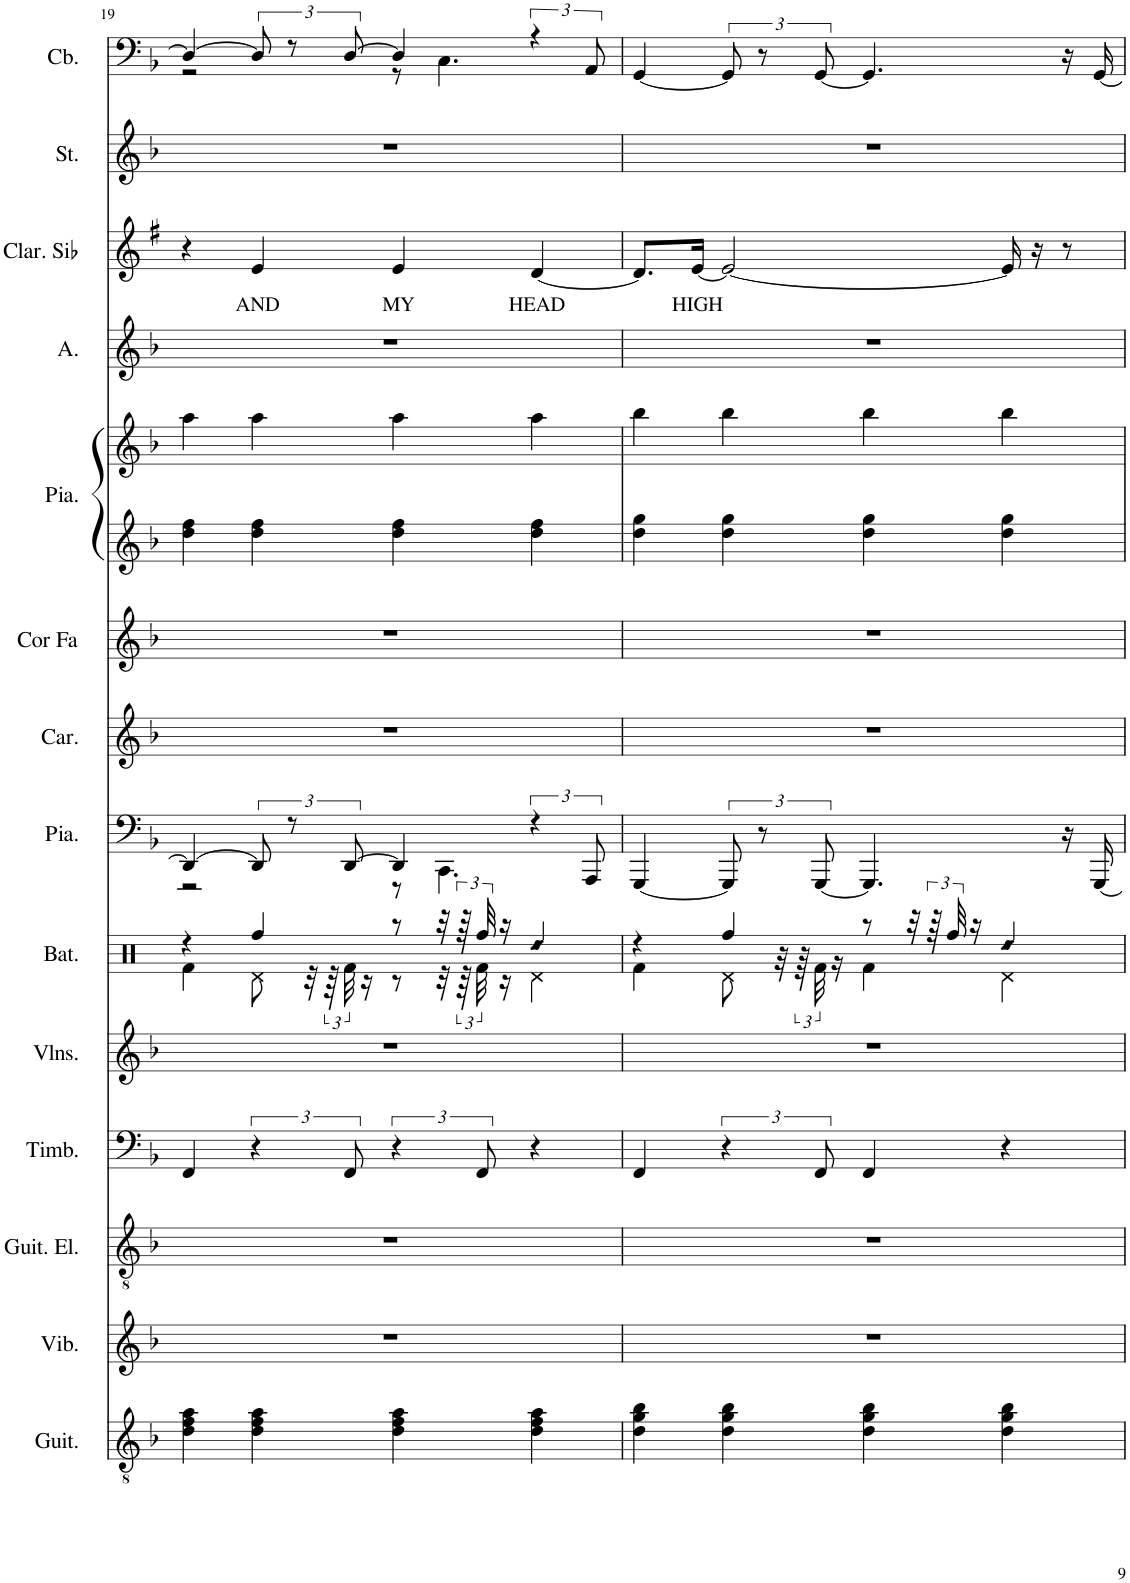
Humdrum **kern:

**kern	**kern	**kern	**kern	**kern	**kern	**kern	**kern	**kern	**kern	**kern	**kern	**kern	**text	**kern	**kern
*part14	*part13	*part12	*part11	*part10	*part9	*part8	*part7	*part6	*part5	*part5	*part4	*part3	*part3	*part2	*part1
*staff15	*staff14	*staff13	*staff12	*staff11	*staff10	*staff9	*staff8	*staff7	*staff6	*staff5	*staff4	*staff3	*staff3	*staff2	*staff1
*I"Guitare acoustique, Acoustic Guitar (steel)	*I"Vibraphone, Vibraphone	*I"Guitare électrique, Electric Guitar (clean)	*I"Timbales, Timpani Ensemble	*I"Violons, String Ensemble 1	*I"Batterie, Drums	*I"Piano, Bright Acoustic Piano	*I"Carillon, Tubular Bells	*I"Cor en Fa, French Horn	*I"Piano, Acoustic Grand Piano	*	*I"Alto, Choir Aahs	*I"Clarinette en Sib	*	*I"Cordes, String Ensemble 2	*I"Contrebasse, Acoustic Bass
*I'Guit.	*I'Vib.	*I'Guit. El.	*I'Timb.	*I'Vlns.	*I'Bat.	*I'Pia.	*I'Car.	*I'Cor Fa	*I'Pia.	*	*I'A.	*I'Clar. Sib	*	*I'St.	*I'Cb.
!!LO:PB:g=z
*clefGv2	*clefG2	*clefGv2	*clefF4	*clefG2	*clefX	*clefF4	*clefG2	*clefG2	*clefG2	*clefG2	*clefG2	*clefG2	*	*clefG2	*clefF4
*	*	*	*	*	*	*	*	*Trd4c7	*	*	*	*Trd1c2	*	*	*Trd7c12
*k[b-]	*k[b-]	*k[b-]	*k[b-]	*k[b-]	*k[]	*k[b-]	*k[b-]	*k[b-]	*k[b-]	*k[b-]	*k[b-]	*k[f#]	*	*k[b-]	*k[b-]
*M4/4	*M4/4	*M4/4	*M4/4	*M4/4	*M4/4	*M4/4	*M4/4	*M4/4	*M4/4	*M4/4	*M4/4	*M4/4	*	*M4/4	*M4/4
=19	=19	=19	=19	=19	=19	=19	=19	=19	=19	=19	=19	=19	=19	=19	=19
*	*	*	*	*	*^	*^	*	*	*	*	*	*	*	*	*^
4d\ 4f\ 4a\	1r	1r	4FF/	1r	4r	4Rf\	4DD/_	2r	1r	1r	4dd\ 4ff\	4aa\	1r	4r	.	1r	4D/_	2r
!	!	!	!	!	!	!	!	!	!	!	!	!	!	!	!LO:LY:b	!	!	!
4d\ 4f\ 4a\	.	.	6r	.	4Rff/	8Rd\	12DD/]	.	.	.	4dd\ 4ff\	4aa\	.	4e/	AND	.	12D/]	.
.	.	.	.	.	.	.	12r	.	.	.	.	.	.	.	.	.	12r	.
.	.	.	.	.	.	32r	.	.	.	.	.	.	.	.	.	.	.	.
.	.	.	.	.	.	96r	.	.	.	.	.	.	.	.	.	.	.	.
.	.	.	12FF/	.	.	48Rf\	[12DD/	.	.	.	.	.	.	.	.	.	[12D/	.
.	.	.	.	.	.	16r	.	.	.	.	.	.	.	.	.	.	.	.
!	!	!	!	!	!	!	!	!	!	!	!	!	!	!	!LO:LY:b	!	!	!
4d\ 4f\ 4a\	.	.	6r	.	8r	8r	4DD/]	8r	.	.	4dd\ 4ff\	4aa\	.	4e/	MY	.	4D/]	8r
.	.	.	.	.	32r	32r	.	4.CC\	.	.	.	.	.	.	.	.	.	4.C\
.	.	.	.	.	96r	96r	.	.	.	.	.	.	.	.	.	.	.	.
.	.	.	12FF/	.	48Rff/	48Rf\	.	.	.	.	.	.	.	.	.	.	.	.
.	.	.	.	.	16r	16r	.	.	.	.	.	.	.	.	.	.	.	.
!	!	!	!	!	!LO:N:head=diamond	!	!	!	!	!	!	!	!	!	!LO:LY:b	!	!	!
4d\ 4f\ 4a\	.	.	4r	.	4Rdd/	4Rd\	6r	.	.	.	4dd\ 4ff\	4aa\	.	[4d/	HEAD	.	6r	.
.	.	.	.	.	.	.	12AAA/	.	.	.	.	.	.	.	.	.	12AA/	.
*	*	*	*	*	*	*	*v	*v	*	*	*	*	*	*	*	*	*v	*v
=20	=20	=20	=20	=20	=20	=20	=20	=20	=20	=20	=20	=20	=20	=20	=20	=20
4d\ 4g\ 4b-\	1r	1r	4FF/	1r	4r	4Rf\	[4GGG/	1r	1r	4dd\ 4gg\	4bb-\	1r	8.d/L]	.	1r	[4GG/
!	!	!	!	!	!	!	!	!	!	!	!	!	!	!LO:LY:b	!	!
.	.	.	.	.	.	.	.	.	.	.	.	.	[16e/Jk	HIGH	.	.
4d\ 4g\ 4b-\	.	.	6r	.	4Rff/	8Rd\	12GGG/]	.	.	4dd\ 4gg\	4bb-\	.	2e/_	.	.	12GG/]
.	.	.	.	.	.	.	12r	.	.	.	.	.	.	.	.	12r
.	.	.	.	.	.	32r	.	.	.	.	.	.	.	.	.	.
.	.	.	.	.	.	96r	.	.	.	.	.	.	.	.	.	.
.	.	.	12FF/	.	.	48Rf\	[12GGG/	.	.	.	.	.	.	.	.	[12GG/
.	.	.	.	.	.	16r	.	.	.	.	.	.	.	.	.	.
4d\ 4g\ 4b-\	.	.	4FF/	.	8r	4Rf\	4.GGG/]	.	.	4dd\ 4gg\	4bb-\	.	.	.	.	4.GG/]
.	.	.	.	.	32r	.	.	.	.	.	.	.	.	.	.	.
.	.	.	.	.	96r	.	.	.	.	.	.	.	.	.	.	.
.	.	.	.	.	48Rff/	.	.	.	.	.	.	.	.	.	.	.
.	.	.	.	.	16r	.	.	.	.	.	.	.	.	.	.	.
!	!	!	!	!	!LO:N:head=diamond	!	!	!	!	!	!	!	!	!	!	!
4d\ 4g\ 4b-\	.	.	4r	.	4Rdd/	4Rd\	.	.	.	4dd\ 4gg\	4bb-\	.	16e/]	.	.	.
.	.	.	.	.	.	.	.	.	.	.	.	.	16r	.	.	.
.	.	.	.	.	.	.	16r	.	.	.	.	.	8r	.	.	16r
.	.	.	.	.	.	.	[16GGG/	.	.	.	.	.	.	.	.	[16GG/
*	*	*	*	*	*v	*v	*	*	*	*	*	*	*	*	*	*
=	=	=	=	=	=	=	=	=	=	=	=	=	=	=	=
*-	*-	*-	*-	*-	*-	*-	*-	*-	*-	*-	*-	*-	*-	*-	*-
